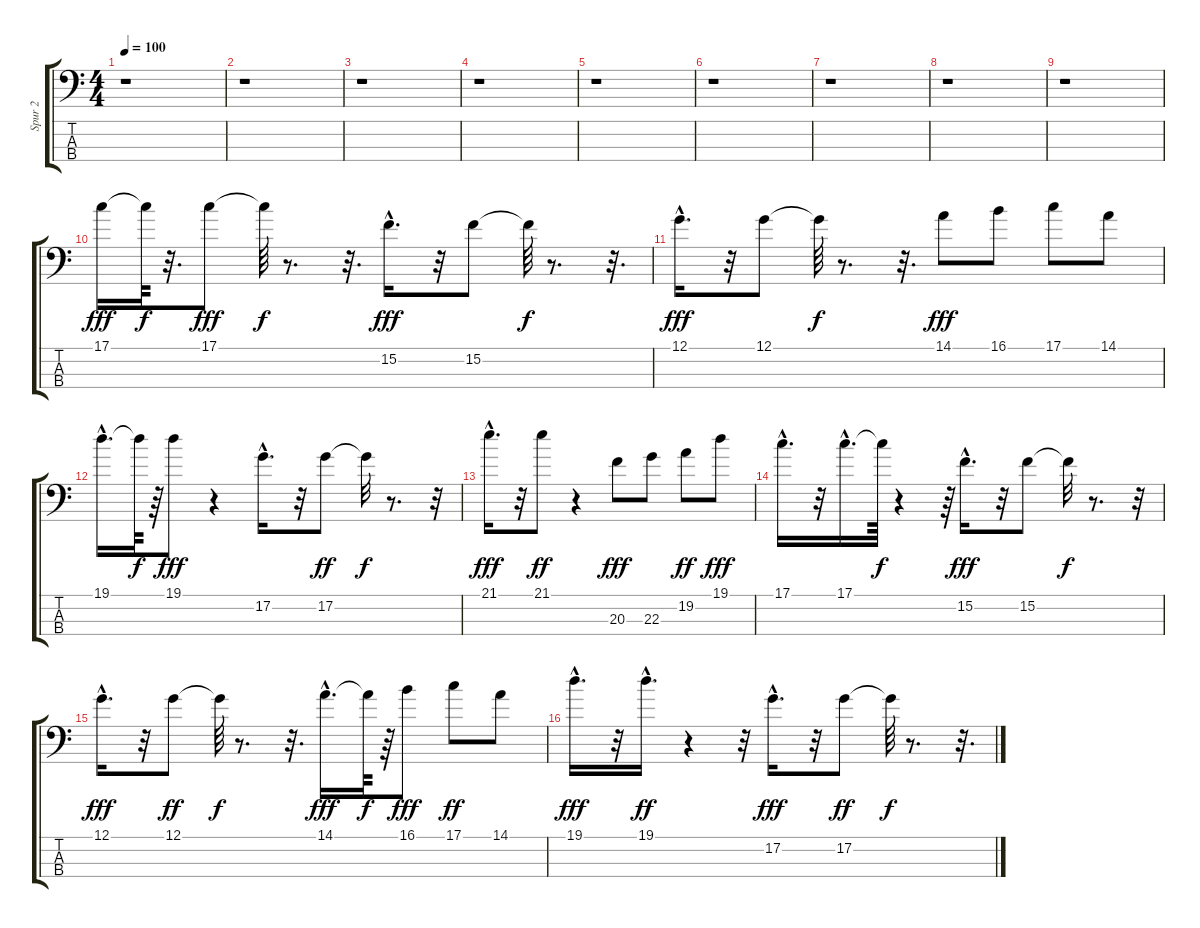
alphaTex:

\track ("Spur 2" "Spur 2") {instrument electricbassfinger}
\staff {score tabs}
\tuning (G2 D2 A1 E1) {hide}
\ts (4 4)
\tempo 100
\clef f4
\ks c
r.1{dy fff instrument electricbassfinger} |
r.1 |
r.1 |
r.1 |
r.1 |
r.1 |
r.1 |
r.1 |
r.1 |
17.1.16 17.1{t}.64{dy f} r.32{d} 17.1.8{dy fff} 17.1{t}.64{dy f} r.8{d} r.32{d} 15.2{hac}.16{d dy fff} r.32 15.2.8 15.2{t}.64{dy f} r.8{d} r.32{d} |
12.1{hac}.16{d dy fff} r.32 12.1.8 12.1{t}.64{dy f} r.8{d} r.32{d} 14.1.8{dy fff} 16.1.8 17.1.8 14.1.8 |
19.1{hac}.16{d} 19.1{t}.64{dy f} r.64 19.1.8{dy fff} r.4 17.2{hac}.16{d} r.32 17.2.8{dy ff} 17.2{t}.32{dy f} r.8{d} r.32 |
21.1{hac}.16{d dy fff} r.32 21.1.8{dy ff} r.4 20.3.8{dy fff} 22.3.8 19.2.8{dy ff} 19.1.8{dy fff} |
17.1{hac}.16{d} r.32 17.1{hac}.16{d} 17.1{t}.64{dy f} r.4 r.64 15.2{hac}.16{d dy fff} r.32 15.2.8 15.2{t}.32{dy f} r.8{d} r.32 |
12.1{hac}.16{d dy fff} r.32 12.1.8{dy ff} 12.1{t}.64{dy f} r.8{d} r.32{d} 14.1{hac}.16{d dy fff} 14.1{t}.64{dy f} r.64 16.1.8{dy fff} 17.1.8{dy ff} 14.1.8 |
19.1{hac}.16{d dy fff} r.32 19.1{hac}.16{d dy ff} r.4 r.32 17.2{hac}.16{d dy fff} r.32 17.2.8{dy ff} 17.2{t}.64{dy f} r.8{d} r.32{d}
